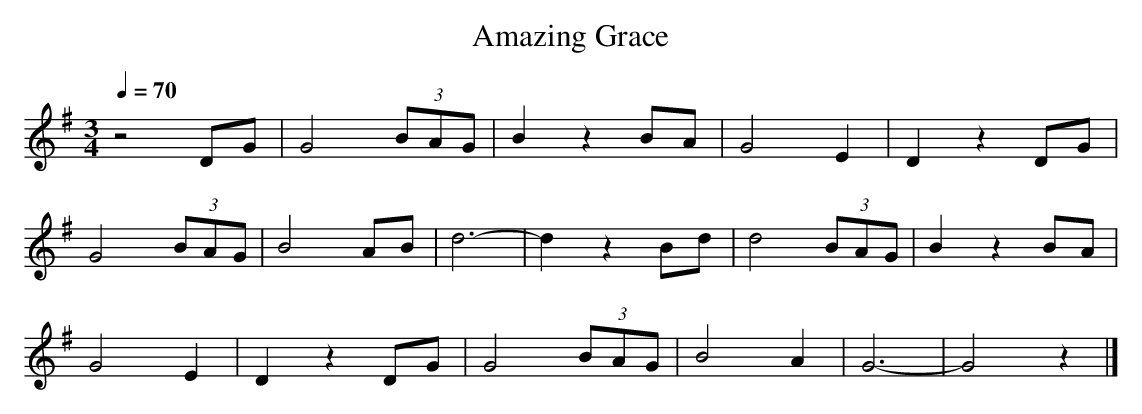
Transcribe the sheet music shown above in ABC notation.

X:1
T:Amazing Grace
M:3/4
L:1/8
Q:1/4=70
K:G
z4 DG|G4 (3BAG|B2 z2 BA|G4 E2|D2 z2 DG|
G4 (3BAG|B4 AB|d6-|d2 z2 Bd|d4 (3BAG|B2 z2 BA|
G4 E2|D2 z2 DG|G4 (3BAG|B4 A2|G6-|G4 z2 |]
